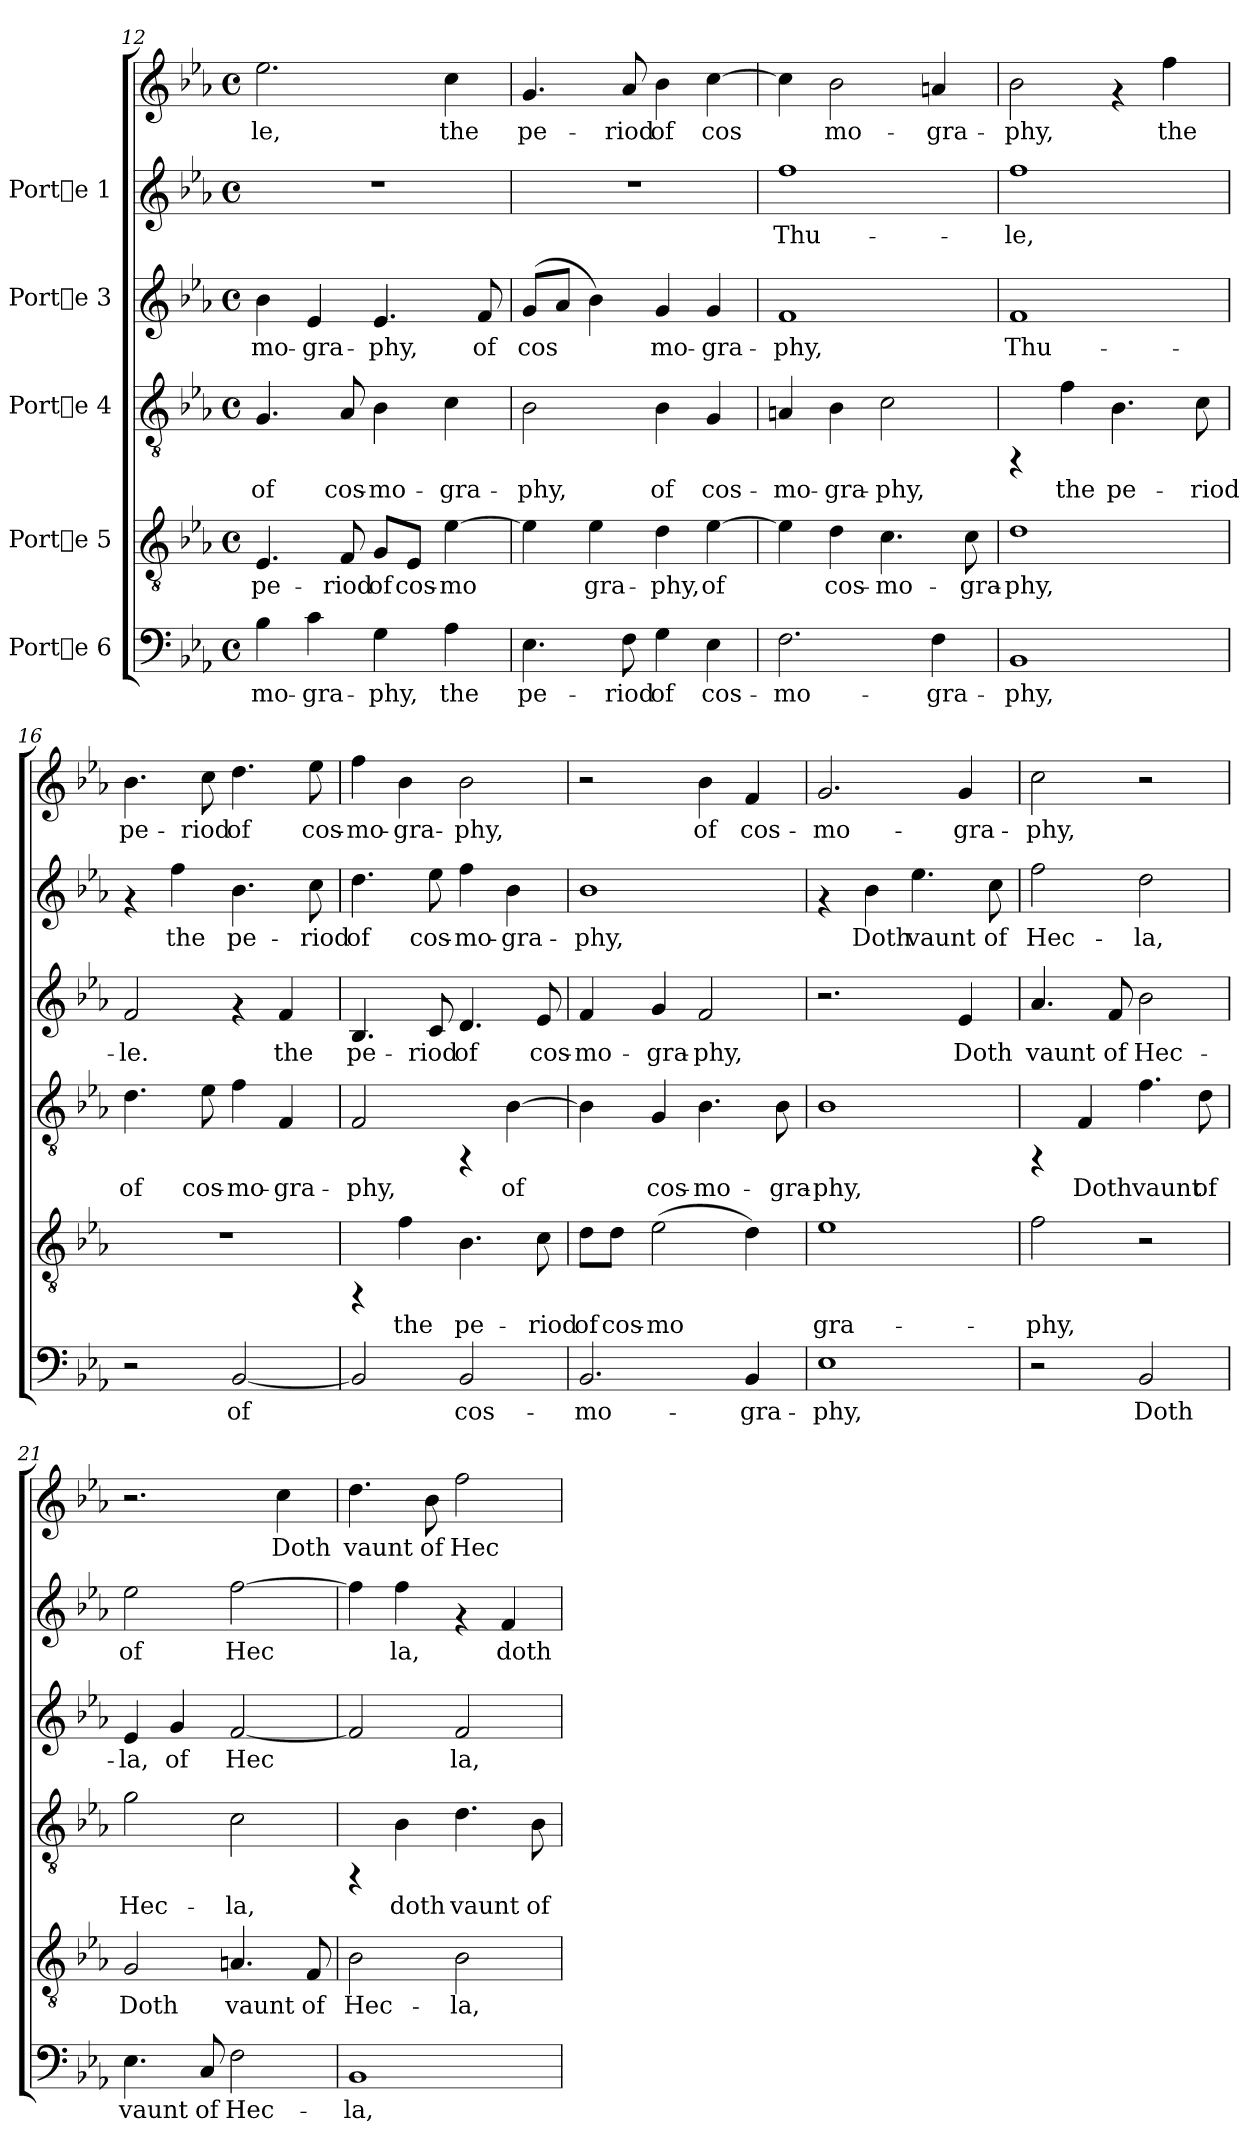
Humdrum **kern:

**kern	**text	**kern	**text	**kern	**text	**kern	**text	**kern	**text	**kern	**text
*part5	*part5	*part4	*part4	*part3	*part3	*part2	*part2	*part1	*part1	*part1	*part1
*staff6	*staff6	*staff5	*staff5	*staff4	*staff4	*staff3	*staff3	*staff2	*staff2	*staff1	*staff1
*I"Porte 6	*	*I"Porte 5	*	*I"Porte 4	*	*I"Porte 3	*	*I"Porte 1	*	*	*
*clefF4	*	*clefGv2	*	*clefGv2	*	*clefG2	*	*clefG2	*	*clefG2	*
*k[b-e-a-]	*	*k[b-e-a-]	*	*k[b-e-a-]	*	*k[b-e-a-]	*	*k[b-e-a-]	*	*k[b-e-a-]	*
*E-:	*	*E-:	*	*E-:	*	*E-:	*	*E-:	*	*E-:	*
*M4/4	*	*M4/4	*	*M4/4	*	*M4/4	*	*M4/4	*	*M4/4	*
*met(c)	*	*met(c)	*	*met(c)	*	*met(c)	*	*met(c)	*	*met(c)	*
=12	=12	=12	=12	=12	=12	=12	=12	=12	=12	=12	=12
!	!LO:LY:b:cj	!	!LO:LY:b:cj	!	!LO:LY:b:cj	!	!LO:LY:b:cj	!	!	!	!LO:LY:b:cj
4B-\	-mo-	4.E-/	pe-	4.G/	of	4b-\	-mo-	1r	.	2.ee-\	le,
!	!LO:LY:b:cj	!	!	!	!	!	!LO:LY:b:cj	!	!	!	!
4c\	-gra-	.	.	.	.	4e-/	-gra-	.	.	.	.
!	!	!	!LO:LY:b:cj	!	!LO:LY:b:cj	!	!	!	!	!	!
.	.	8F/	-riod	8A-/	cos-	.	.	.	.	.	.
!	!LO:LY:b:cj	!	!LO:LY:b:cj	!	!LO:LY:b:cj	!	!LO:LY:b:cj	!	!	!	!
4G\	-phy,	8G/L	of	4B-\	-mo-	4.e-/	-phy,	.	.	.	.
!	!	!	!LO:LY:b:cj	!	!	!	!	!	!	!	!
.	.	8E-/J	cos-	.	.	.	.	.	.	.	.
!	!LO:LY:b:cj	!	!LO:LY:b:cj	!	!LO:LY:b:cj	!	!	!	!	!	!LO:LY:b:cj
4A-\	the	[>4e-\	-mo-	4c\	-gra-	.	.	.	.	4cc\	the
!	!	!	!	!	!	!	!LO:LY:b:cj	!	!	!	!
.	.	.	.	.	.	8f/	of	.	.	.	.
=13	=13	=13	=13	=13	=13	=13	=13	=13	=13	=13	=13
!	!LO:LY:b:cj	!	!LO:LY:b:cj	!	!LO:LY:b:cj	!	!LO:LY:b:cj	!	!	!	!LO:LY:b:cj
4.E-\	pe-	4e-\]	-	2B-\	-phy,	(<8g/L	cos-	1r	.	4.g/	pe-
!	!	!	!	!	!	!	!LO:LY:b:cj	!	!	!	!
.	.	.	.	.	.	8a-/J	-	.	.	.	.
!	!	!	!LO:LY:b:cj	!	!	!	!LO:LY:b:cj	!	!	!	!
.	.	4e-\	gra-	.	.	4b-\)	.	.	.	.	.
!	!LO:LY:b:cj	!	!	!	!	!	!	!	!	!	!LO:LY:b:cj
8F\	-riod	.	.	.	.	.	.	.	.	8a-/	-riod
!	!LO:LY:b:cj	!	!LO:LY:b:cj	!	!LO:LY:b:cj	!	!LO:LY:b:cj	!	!	!	!LO:LY:b:cj
4G\	of	4d\	-phy,	4B-\	of	4g/	mo-	.	.	4b-\	of
!	!LO:LY:b:cj	!	!LO:LY:b:cj	!	!LO:LY:b:cj	!	!LO:LY:b:cj	!	!	!	!LO:LY:b:cj
4E-\	cos-	[>4e-\	of	4G/	cos-	4g/	-gra-	.	.	[>4cc\	cos-
!!LO:LB:g=z
=14	=14	=14	=14	=14	=14	=14	=14	=14	=14	=14	=14
!	!LO:LY:b:cj	!	!LO:LY:b:cj	!	!LO:LY:b:cj	!	!LO:LY:b:cj	!	!LO:LY:b:cj	!	!LO:LY:b:cj
2.F\	-mo-	4e-\]	.	4An/	-mo-	1f	-phy,	1ff	-Thu-	4cc\]	-
!	!	!	!LO:LY:b:cj	!	!LO:LY:b:cj	!	!	!	!	!	!LO:LY:b:cj
.	.	4d\	cos-	4B-\	-gra-	.	.	.	.	2b-\	mo-
!	!	!	!LO:LY:b:cj	!	!LO:LY:b:cj	!	!	!	!	!	!
.	.	4.c\	-mo-	2c\	-phy,	.	.	.	.	.	.
!	!LO:LY:b:cj	!	!	!	!	!	!	!	!	!	!LO:LY:b:cj
4F\	-gra-	.	.	.	.	.	.	.	.	4an/	-gra-
!	!	!	!LO:LY:b:cj	!	!	!	!	!	!	!	!
.	.	8c\	-gra-	.	.	.	.	.	.	.	.
=15	=15	=15	=15	=15	=15	=15	=15	=15	=15	=15	=15
!	!LO:LY:b:cj	!	!LO:LY:b:cj	!	!	!	!LO:LY:b:cj	!	!LO:LY:b:cj	!	!LO:LY:b:cj
1BB-	-phy,	1d	-phy,	4rFF	.	1f	Thu-	1ff	le,	2b-\	-phy,
!	!	!	!	!	!LO:LY:b:cj	!	!	!	!	!	!
.	.	.	.	4f\	the	.	.	.	.	.	.
!	!	!	!	!	!LO:LY:b:cj	!	!	!	!	!	!
.	.	.	.	4.B-\	pe-	.	.	.	.	4rf	.
!	!	!	!	!	!	!	!	!	!	!	!LO:LY:b:cj
.	.	.	.	.	.	.	.	.	.	4ff\	the
!	!	!	!	!	!LO:LY:b:cj	!	!	!	!	!	!
.	.	.	.	8c\	-riod	.	.	.	.	.	.
=16	=16	=16	=16	=16	=16	=16	=16	=16	=16	=16	=16
!	!	!	!	!	!LO:LY:b:cj	!	!LO:LY:b:cj	!	!	!	!LO:LY:b:cj
2r	.	1r	.	4.d\	of	2f/	-le.	4rf	.	4.b-\	pe-
!	!	!	!	!	!	!	!	!	!LO:LY:b:cj	!	!
.	.	.	.	.	.	.	.	4ff\	-the	.	.
!	!	!	!	!	!LO:LY:b:cj	!	!	!	!	!	!LO:LY:b:cj
.	.	.	.	8e-\	cos-	.	.	.	.	8cc\	-riod
!	!LO:LY:b:cj	!	!	!	!LO:LY:b:cj	!	!	!	!LO:LY:b:cj	!	!LO:LY:b:cj
[<2BB-/	of	.	.	4f\	-mo-	4rf	.	4.b-\	pe-	4.dd\	of
!	!	!	!	!	!LO:LY:b:cj	!	!LO:LY:b:cj	!	!	!	!
.	.	.	.	4F/	-gra-	4f/	the	.	.	.	.
!	!	!	!	!	!	!	!	!	!LO:LY:b:cj	!	!LO:LY:b:cj
.	.	.	.	.	.	.	.	8cc\	-riod	8ee-\	cos-
=17	=17	=17	=17	=17	=17	=17	=17	=17	=17	=17	=17
!	!LO:LY:b:cj	!	!	!	!LO:LY:b:cj	!	!LO:LY:b:cj	!	!LO:LY:b:cj	!	!LO:LY:b:cj
2BB-/]	.	4rFF	.	2F/	-phy,	4.B-/	pe-	4.dd\	of	4ff\	mo-
!	!	!	!LO:LY:b:cj	!	!	!	!	!	!	!	!LO:LY:b:cj
.	.	4f\	the	.	.	.	.	.	.	4b-\	-gra-
!	!	!	!	!	!	!	!LO:LY:b:cj	!	!LO:LY:b:cj	!	!
.	.	.	.	.	.	8c/	-riod	8ee-\	cos-	.	.
!	!LO:LY:b:cj	!	!LO:LY:b:cj	!	!	!	!LO:LY:b:cj	!	!LO:LY:b:cj	!	!LO:LY:b:cj
2BB-/	cos-	4.B-\	pe-	4rFF	.	4.d/	of	4ff\	-mo-	2b-\	-phy,
!	!	!	!	!	!LO:LY:b:cj	!	!	!	!LO:LY:b:cj	!	!
.	.	.	.	[>4B-\	of	.	.	4b-\	-gra-	.	.
!	!	!	!LO:LY:b:cj	!	!	!	!LO:LY:b:cj	!	!	!	!
.	.	8c\	-riod	.	.	8e-/	cos-	.	.	.	.
!!LO:PB:g=z
=18	=18	=18	=18	=18	=18	=18	=18	=18	=18	=18	=18
!	!LO:LY:b:cj	!	!LO:LY:b:cj	!	!LO:LY:b:cj	!	!LO:LY:b:cj	!	!LO:LY:b:cj	!	!
2.BB-/	-mo-	8d\L	of	4B-\]	.	4f/	-mo-	1b-	-phy,	2r	.
!	!	!	!LO:LY:b:cj	!	!	!	!	!	!	!	!
.	.	8d\J	cos-	.	.	.	.	.	.	.	.
!	!	!	!LO:LY:b:cj	!	!LO:LY:b:cj	!	!LO:LY:b:cj	!	!	!	!
.	.	(>2e-\	-mo-	4G/	cos-	4g/	-gra-	.	.	.	.
!	!	!	!	!	!LO:LY:b:cj	!	!LO:LY:b:cj	!	!	!	!LO:LY:b:cj
.	.	.	.	4.B-\	-mo-	2f/	-phy,	.	.	4b-\	-of
!	!LO:LY:b:cj	!	!LO:LY:b:cj	!	!	!	!	!	!	!	!LO:LY:b:cj
4BB-/	-gra-	4d\)	--	.	.	.	.	.	.	4f/	cos-
!	!	!	!	!	!LO:LY:b:cj	!	!	!	!	!	!
.	.	.	.	8B-\	-gra-	.	.	.	.	.	.
=19	=19	=19	=19	=19	=19	=19	=19	=19	=19	=19	=19
!	!LO:LY:b:cj	!	!LO:LY:b:cj	!	!LO:LY:b:cj	!	!	!	!	!	!LO:LY:b:cj
1E-	-phy,	1e-	-gra-	1B-	-phy,	2.r	.	4rf	.	2.g/	mo-
!	!	!	!	!	!	!	!	!	!LO:LY:b:cj	!	!
.	.	.	.	.	.	.	.	4b-\	-Doth	.	.
!	!	!	!	!	!	!	!	!	!LO:LY:b:cj	!	!
.	.	.	.	.	.	.	.	4.ee-\	vaunt	.	.
!	!	!	!	!	!	!	!LO:LY:b:cj	!	!	!	!LO:LY:b:cj
.	.	.	.	.	.	4e-/	Doth	.	.	4g/	-gra-
!	!	!	!	!	!	!	!	!	!LO:LY:b:cj	!	!
.	.	.	.	.	.	.	.	8cc\	of	.	.
=20	=20	=20	=20	=20	=20	=20	=20	=20	=20	=20	=20
!	!	!	!LO:LY:b:cj	!	!	!	!LO:LY:b:cj	!	!LO:LY:b:cj	!	!LO:LY:b:cj
2r	.	2f\	-phy,	4rFF	.	4.a-/	vaunt	2ff\	Hec-	2cc\	phy,
!	!	!	!	!	!LO:LY:b:cj	!	!	!	!	!	!
.	.	.	.	4F/	Doth	.	.	.	.	.	.
!	!	!	!	!	!	!	!LO:LY:b:cj	!	!	!	!
.	.	.	.	.	.	8f/	of	.	.	.	.
!	!LO:LY:b:cj	!	!	!	!LO:LY:b:cj	!	!LO:LY:b:cj	!	!LO:LY:b:cj	!	!
2BB-/	Doth	2r	.	4.f\	vaunt	2b-\	Hec-	2dd\	-la,	2r	.
!	!	!	!	!	!LO:LY:b:cj	!	!	!	!	!	!
.	.	.	.	8d\	of	.	.	.	.	.	.
=21	=21	=21	=21	=21	=21	=21	=21	=21	=21	=21	=21
!	!LO:LY:b:cj	!	!LO:LY:b:cj	!	!LO:LY:b:cj	!	!LO:LY:b:cj	!	!LO:LY:b:cj	!	!
4.E-\	vaunt	2G/	Doth	2g\	Hec-	4e-/	-la,	2ee-\	of	2.r	.
!	!	!	!	!	!	!	!LO:LY:b:cj	!	!	!	!
.	.	.	.	.	.	4g/	of	.	.	.	.
!	!LO:LY:b:cj	!	!	!	!	!	!	!	!	!	!
8C/	of	.	.	.	.	.	.	.	.	.	.
!	!LO:LY:b:cj	!	!LO:LY:b:cj	!	!LO:LY:b:cj	!	!LO:LY:b:cj	!	!LO:LY:b:cj	!	!
2F\	Hec-	4.An/	vaunt	2c\	-la,	[<2f/	Hec-	[>2ff\	Hec-	.	.
!	!	!	!	!	!	!	!	!	!	!	!LO:LY:b:cj
.	.	.	.	.	.	.	.	.	.	4cc\	Doth
!	!	!	!LO:LY:b:cj	!	!	!	!	!	!	!	!
.	.	8F/	of	.	.	.	.	.	.	.	.
!!LO:LB:g=z
=22	=22	=22	=22	=22	=22	=22	=22	=22	=22	=22	=22
!	!LO:LY:b:cj	!	!LO:LY:b:cj	!	!	!	!LO:LY:b:cj	!	!LO:LY:b:cj	!	!LO:LY:b:cj
1BB-	-la,	2B-\	Hec-	4rFF	.	2f/]	-	4ff\]	-	4.dd\	-vaunt
!	!	!	!	!	!LO:LY:b:cj	!	!	!	!LO:LY:b:cj	!	!
.	.	.	.	4B-\	doth	.	.	4ff\	la,	.	.
!	!	!	!	!	!	!	!	!	!	!	!LO:LY:b:cj
.	.	.	.	.	.	.	.	.	.	8b-\	of
!	!	!	!LO:LY:b:cj	!	!LO:LY:b:cj	!	!LO:LY:b:cj	!	!	!	!LO:LY:b:cj
.	.	2B-\	-la,	4.d\	vaunt	2f/	la,	4rf	.	2ff\	Hec-
!	!	!	!	!	!	!	!	!	!LO:LY:b:cj	!	!
.	.	.	.	.	.	.	.	4f/	doth	.	.
!	!	!	!	!	!LO:LY:b:cj	!	!	!	!	!	!
.	.	.	.	8B-\	of	.	.	.	.	.	.
=	=	=	=	=	=	=	=	=	=	=	=
*-	*-	*-	*-	*-	*-	*-	*-	*-	*-	*-	*-
